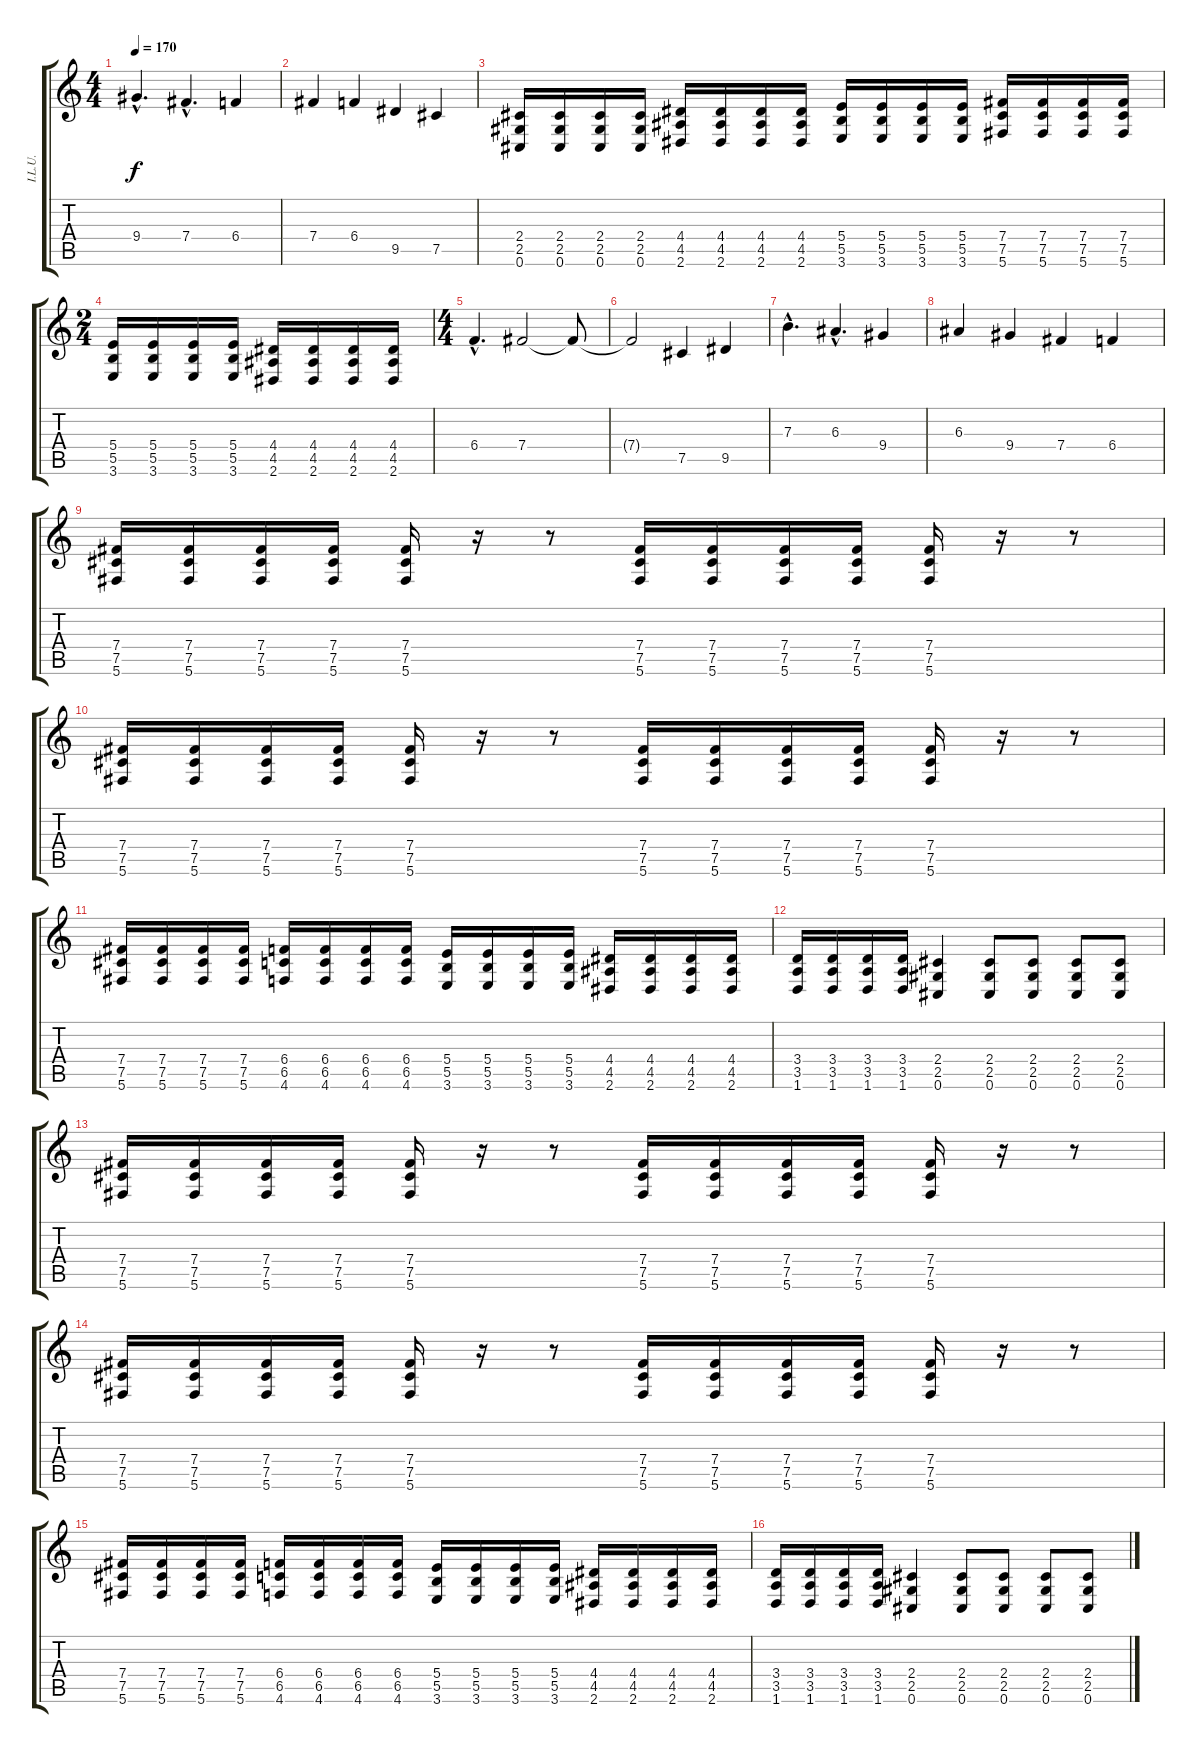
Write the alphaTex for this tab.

\track ("I.L.U." "I.L.U.") {instrument distortionguitar}
\staff {score tabs}
\tuning (Db4 Ab3 E3 B2 Gb2 Db2) {hide}
\ts (4 4)
\tempo 170
\clef g2
\ks c
9.4{hac}.4{d dy f} 7.4{hac}.4{d} 6.4.4 |
7.4.4 6.4.4 9.5.4 7.5.4 |
(2.4 2.5 0.6).16 (2.4 2.5 0.6).16 (2.4 2.5 0.6).16 (2.4 2.5 0.6).16 (4.4 4.5 2.6).16 (4.4 4.5 2.6).16 (4.4 4.5 2.6).16 (4.4 4.5 2.6).16 (5.4 5.5 3.6).16 (5.4 5.5 3.6).16 (5.4 5.5 3.6).16 (5.4 5.5 3.6).16 (7.4 7.5 5.6).16 (7.4 7.5 5.6).16 (7.4 7.5 5.6).16 (7.4 7.5 5.6).16 |
\ts (2 4)
(5.4 5.5 3.6).16 (5.4 5.5 3.6).16 (5.4 5.5 3.6).16 (5.4 5.5 3.6).16 (4.4 4.5 2.6).16 (4.4 4.5 2.6).16 (4.4 4.5 2.6).16 (4.4 4.5 2.6).16 |
\ts (4 4)
6.4{hac}.4{d} 7.4.2 7.4{t}.8 |
7.4{t}.2 7.5.4 9.5.4 |
7.3{hac}.4{d} 6.3{hac}.4{d} 9.4.4 |
6.3.4 9.4.4 7.4.4 6.4.4 |
(7.4 7.5 5.6).16{volume 0} (7.4 7.5 5.6).16 (7.4 7.5 5.6).16 (7.4 7.5 5.6).16 (7.4 7.5 5.6).16 r.16 r.8 (7.4 7.5 5.6).16 (7.4 7.5 5.6).16 (7.4 7.5 5.6).16 (7.4 7.5 5.6).16 (7.4 7.5 5.6).16 r.16 r.8 |
(7.4 7.5 5.6).16 (7.4 7.5 5.6).16 (7.4 7.5 5.6).16 (7.4 7.5 5.6).16 (7.4 7.5 5.6).16 r.16 r.8 (7.4 7.5 5.6).16 (7.4 7.5 5.6).16 (7.4 7.5 5.6).16 (7.4 7.5 5.6).16 (7.4 7.5 5.6).16 r.16 r.8 |
(7.4 7.5 5.6).16 (7.4 7.5 5.6).16 (7.4 7.5 5.6).16 (7.4 7.5 5.6).16 (6.4 6.5 4.6).16 (6.4 6.5 4.6).16 (6.4 6.5 4.6).16 (6.4 6.5 4.6).16 (5.4 5.5 3.6).16 (5.4 5.5 3.6).16 (5.4 5.5 3.6).16 (5.4 5.5 3.6).16 (4.4 4.5 2.6).16 (4.4 4.5 2.6).16 (4.4 4.5 2.6).16 (4.4 4.5 2.6).16 |
(3.4 3.5 1.6).16 (3.4 3.5 1.6).16 (3.4 3.5 1.6).16 (3.4 3.5 1.6).16 (2.4 2.5 0.6).4 (2.4 2.5 0.6).8 (2.4 2.5 0.6).8 (2.4 2.5 0.6).8 (2.4 2.5 0.6).8 |
(7.4 7.5 5.6).16 (7.4 7.5 5.6).16 (7.4 7.5 5.6).16 (7.4 7.5 5.6).16 (7.4 7.5 5.6).16 r.16 r.8 (7.4 7.5 5.6).16 (7.4 7.5 5.6).16 (7.4 7.5 5.6).16 (7.4 7.5 5.6).16 (7.4 7.5 5.6).16 r.16 r.8 |
(7.4 7.5 5.6).16 (7.4 7.5 5.6).16 (7.4 7.5 5.6).16 (7.4 7.5 5.6).16 (7.4 7.5 5.6).16 r.16 r.8 (7.4 7.5 5.6).16 (7.4 7.5 5.6).16 (7.4 7.5 5.6).16 (7.4 7.5 5.6).16 (7.4 7.5 5.6).16 r.16 r.8 |
(7.4 7.5 5.6).16 (7.4 7.5 5.6).16 (7.4 7.5 5.6).16 (7.4 7.5 5.6).16 (6.4 6.5 4.6).16 (6.4 6.5 4.6).16 (6.4 6.5 4.6).16 (6.4 6.5 4.6).16 (5.4 5.5 3.6).16 (5.4 5.5 3.6).16 (5.4 5.5 3.6).16 (5.4 5.5 3.6).16 (4.4 4.5 2.6).16 (4.4 4.5 2.6).16 (4.4 4.5 2.6).16 (4.4 4.5 2.6).16 |
(3.4 3.5 1.6).16 (3.4 3.5 1.6).16 (3.4 3.5 1.6).16 (3.4 3.5 1.6).16 (2.4 2.5 0.6).4 (2.4 2.5 0.6).8 (2.4 2.5 0.6).8 (2.4 2.5 0.6).8 (2.4 2.5 0.6).8
